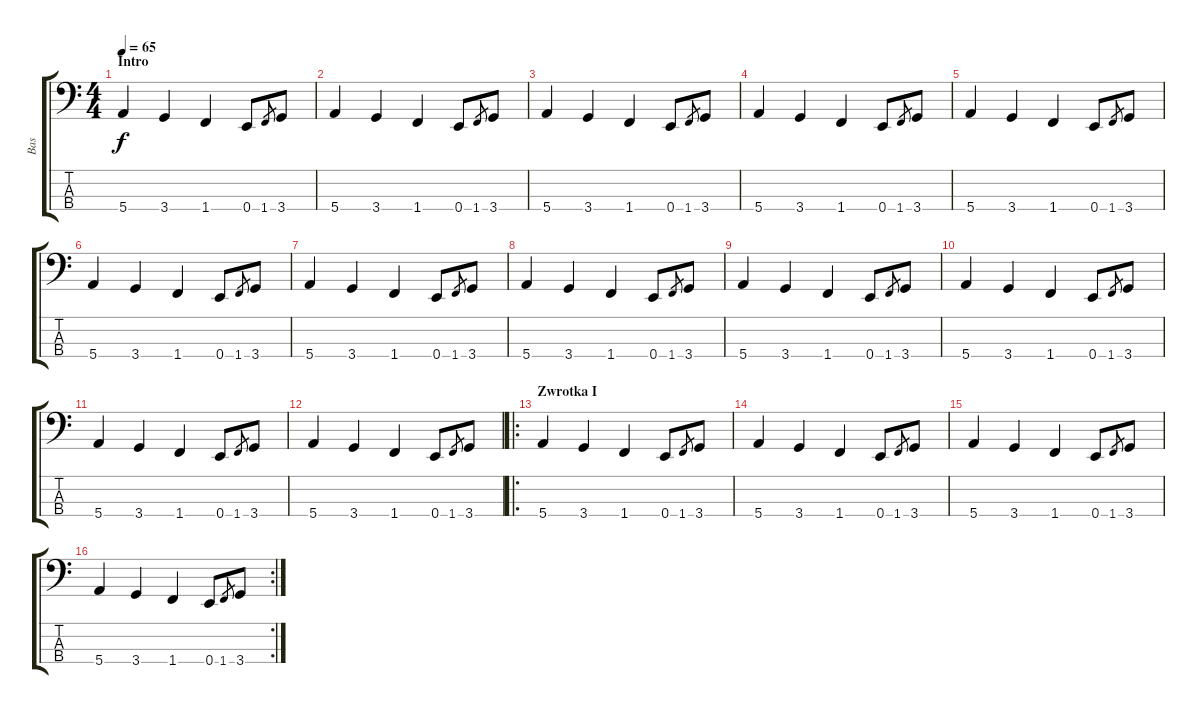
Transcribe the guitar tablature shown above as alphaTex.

\track ("Bas" "Bas") {instrument electricbassfinger}
\staff {score tabs}
\tuning (G2 D2 A1 E1) {hide}
\ts (4 4)
\section ("" "Intro")
\tempo 65
\clef f4
\ks c
5.4.4{dy f instrument electricbassfinger} 3.4.4 1.4.4 0.4.8 1.4.8{gr} 3.4.8 |
5.4.4 3.4.4 1.4.4 0.4.8 1.4.8{gr} 3.4.8 |
5.4.4 3.4.4 1.4.4 0.4.8 1.4.8{gr} 3.4.8 |
5.4.4 3.4.4 1.4.4 0.4.8 1.4.8{gr} 3.4.8 |
5.4.4 3.4.4 1.4.4 0.4.8 1.4.8{gr} 3.4.8 |
5.4.4 3.4.4 1.4.4 0.4.8 1.4.8{gr} 3.4.8 |
5.4.4 3.4.4 1.4.4 0.4.8 1.4.8{gr} 3.4.8 |
5.4.4 3.4.4 1.4.4 0.4.8 1.4.8{gr} 3.4.8 |
5.4.4 3.4.4 1.4.4 0.4.8 1.4.8{gr} 3.4.8 |
5.4.4 3.4.4 1.4.4 0.4.8 1.4.8{gr} 3.4.8 |
5.4.4 3.4.4 1.4.4 0.4.8 1.4.8{gr} 3.4.8 |
5.4.4 3.4.4 1.4.4 0.4.8 1.4.8{gr} 3.4.8 |
\ro
\section ("" "Zwrotka I")
5.4.4 3.4.4 1.4.4 0.4.8 1.4.8{gr} 3.4.8 |
5.4.4 3.4.4 1.4.4 0.4.8 1.4.8{gr} 3.4.8 |
5.4.4 3.4.4 1.4.4 0.4.8 1.4.8{gr} 3.4.8 |
\rc 2
5.4.4 3.4.4 1.4.4 0.4.8 1.4.8{gr} 3.4.8
